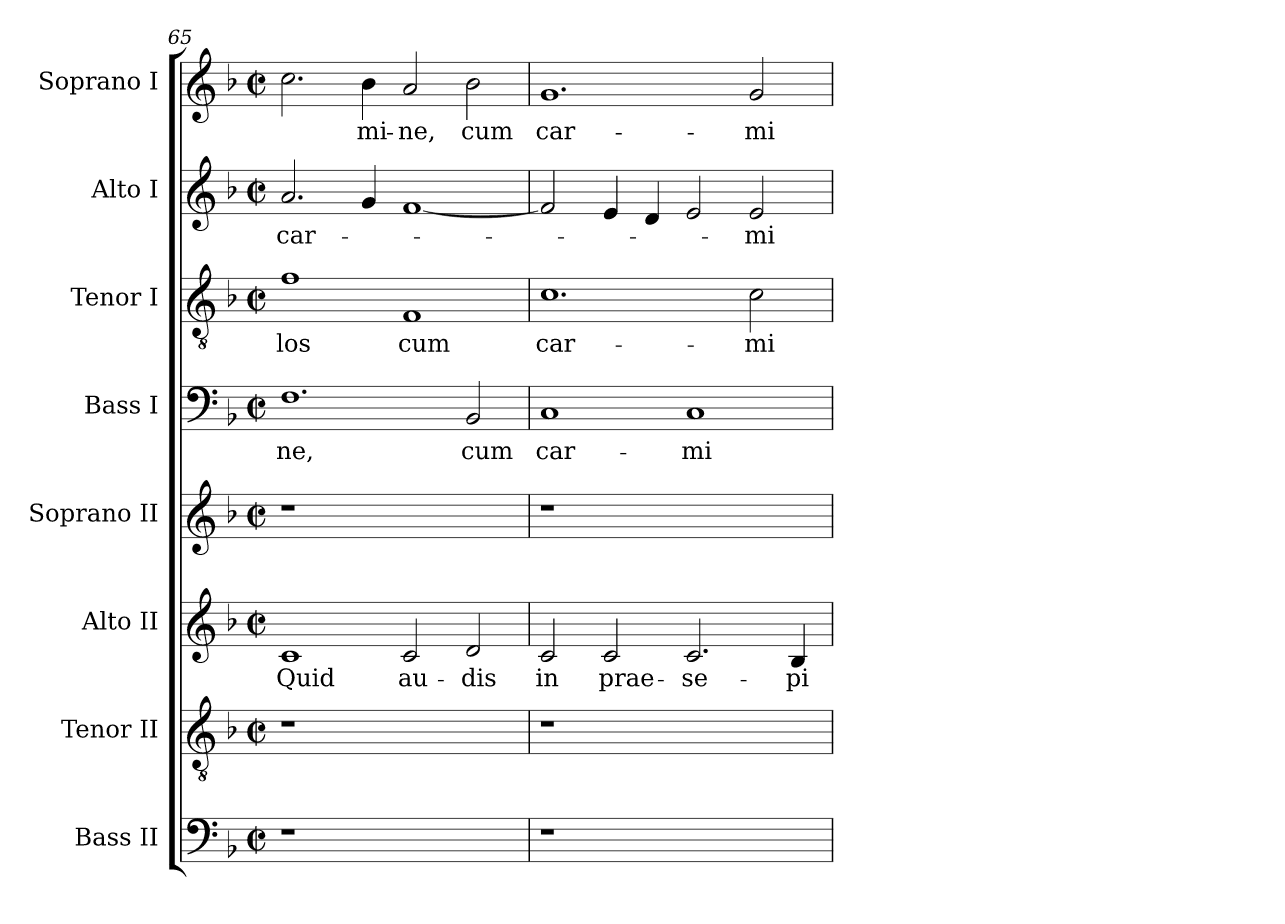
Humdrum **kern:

**kern	**kern	**kern	**text	**kern	**kern	**text	**kern	**text	**kern	**text	**kern	**text
*part8	*part7	*part6	*part6	*part5	*part4	*part4	*part3	*part3	*part2	*part2	*part1	*part1
*staff8	*staff7	*staff6	*staff6	*staff5	*staff4	*staff4	*staff3	*staff3	*staff2	*staff2	*staff1	*staff1
*I"Bass II	*I"Tenor II	*I"Alto II	*	*I"Soprano II	*I"Bass I	*	*I"Tenor I	*	*I"Alto I	*	*I"Soprano I	*
*I'B. II	*I'T. II	*I'A. II	*	*	*I'B. I	*	*I'T. I	*	*I'A. I	*	*	*
*clefF4	*clefGv2	*clefG2	*	*clefG2	*clefF4	*	*clefGv2	*	*clefG2	*	*clefG2	*
*	*ITrd7c12	*	*	*	*	*	*ITrd7c12	*	*	*	*	*
*k[b-]	*k[b-]	*k[b-]	*	*k[b-]	*k[b-]	*	*k[b-]	*	*k[b-]	*	*k[b-]	*
*F:	*F:	*F:	*	*F:	*F:	*	*F:	*	*F:	*	*F:	*
*M2/2	*M2/2	*M2/2	*	*M2/2	*M2/2	*	*M2/2	*	*M2/2	*	*M2/2	*
*met(c|)	*met(c|)	*met(c|)	*	*met(c|)	*met(c|)	*	*met(c|)	*	*met(c|)	*	*met(c|)	*
=65	=65	=65	=65	=65	=65	=65	=65	=65	=65	=65	=65	=65
!LO:N:vis=1	!LO:N:vis=1	!	!	!	!	!	!	!	!	!	!	!
!	!	!	!LO:LY:b:color=#000000	!LO:N:vis=1	!	!	!	!	!	!	!	!
!	!	!	!	!	!	!LO:LY:b:color=#000000	!	!	!	!	!	!
!	!	!	!	!	!	!	!	!LO:LY:b:color=#000000	!	!	!	!
!	!	!	!	!	!	!	!	!	!	!LO:LY:b:color=#000000	!	!
1r	1r	1ci	Quid	1r	1.Fi	-ne,	1Fi	-los	2.ai/	car-	2.cci\	.
!	!	!	!	!	!	!	!	!	!	!	!	!LO:LY:b:color=#000000
.	.	.	.	.	.	.	.	.	4gi/	.	4b-i\	-mi-
!	!	!	!LO:LY:b:color=#000000	!	!	!	!	!	!	!	!	!
!	!	!	!	!	!	!	!	!LO:LY:b:color=#000000	!	!	!	!
!	!	!	!	!	!	!	!	!	!	!	!	!LO:LY:b:color=#000000
1ryy	1ryy	2ci/	au-	1ryy	.	.	1FFi	cum	[<1fi	.	2ai/	-ne,
!	!	!	!LO:LY:b:color=#000000	!	!	!	!	!	!	!	!	!
!	!	!	!	!	!	!LO:LY:b:color=#000000	!	!	!	!	!	!
!	!	!	!	!	!	!	!	!	!	!	!	!LO:LY:b:color=#000000
.	.	2di/	-dis	.	2BB-i/	cum	.	.	.	.	2b-i\	cum
=66	=66	=66	=66	=66	=66	=66	=66	=66	=66	=66	=66	=66
!LO:N:vis=1	!LO:N:vis=1	!	!	!	!	!	!	!	!	!	!	!
!	!	!	!LO:LY:b:color=#000000	!LO:N:vis=1	!	!	!	!	!	!	!	!
!	!	!	!	!	!	!LO:LY:b:color=#000000	!	!	!	!	!	!
!	!	!	!	!	!	!	!	!LO:LY:b:color=#000000	!	!	!	!
!	!	!	!	!	!	!	!	!	!	!	!	!LO:LY:b:color=#000000
1r	1r	2ci/	in	1r	1Ci	car-	1.Ci	car-	2fi/]	.	1.gi	car-
!	!	!	!LO:LY:b:color=#000000	!	!	!	!	!	!	!	!	!
.	.	2ci/	prae-	.	.	.	.	.	4ei/	.	.	.
.	.	.	.	.	.	.	.	.	4di/	.	.	.
!	!	!	!LO:LY:b:color=#000000	!	!	!	!	!	!	!	!	!
!	!	!	!	!	!	!LO:LY:b:color=#000000	!	!	!	!	!	!
1ryy	1ryy	2.ci/	-se-	1ryy	1Ci	-mi-	.	.	2ei/	.	.	.
!	!	!	!	!	!	!	!	!LO:LY:b:color=#000000	!	!	!	!
!	!	!	!	!	!	!	!	!	!	!LO:LY:b:color=#000000	!	!
!	!	!	!	!	!	!	!	!	!	!	!	!LO:LY:b:color=#000000
.	.	.	.	.	.	.	2Ci\	-mi-	2ei/	-mi-	2gi/	-mi-
!	!	!	!LO:LY:b:color=#000000	!	!	!	!	!	!	!	!	!
.	.	4B-i/	-pi-	.	.	.	.	.	.	.	.	.
=	=	=	=	=	=	=	=	=	=	=	=	=
*-	*-	*-	*-	*-	*-	*-	*-	*-	*-	*-	*-	*-
